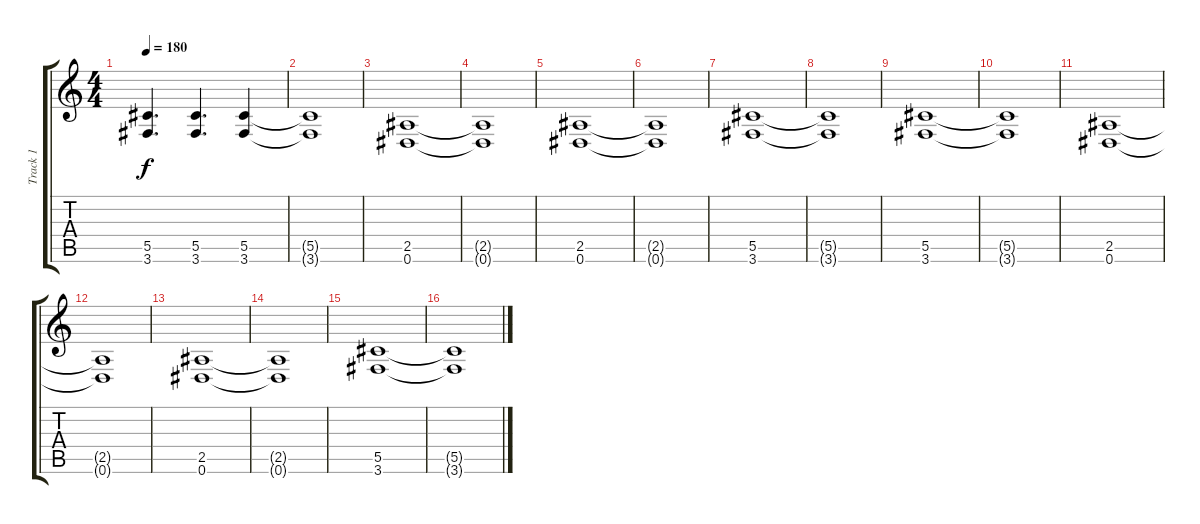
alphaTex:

\track ("Track 1" "Track 1") {instrument distortionguitar}
\staff {score tabs}
\tuning (Eb4 Bb3 Gb3 Db3 Ab2 Eb2) {hide}
\ts (4 4)
\tempo 180
\clef g2
\ks c
(5.5 3.6).4{d dy f} (5.5 3.6).4{d} (5.5 3.6).4 |
(5.5{t} 3.6{t}).1 |
(2.5 0.6).1 |
(2.5{t} 0.6{t}).1 |
(2.5 0.6).1 |
(2.5{t} 0.6{t}).1 |
(5.5 3.6).1 |
(5.5{t} 3.6{t}).1 |
(5.5 3.6).1 |
(5.5{t} 3.6{t}).1 |
(2.5 0.6).1 |
(2.5{t} 0.6{t}).1 |
(2.5 0.6).1 |
(2.5{t} 0.6{t}).1 |
(5.5 3.6).1 |
(5.5{t} 3.6{t}).1
